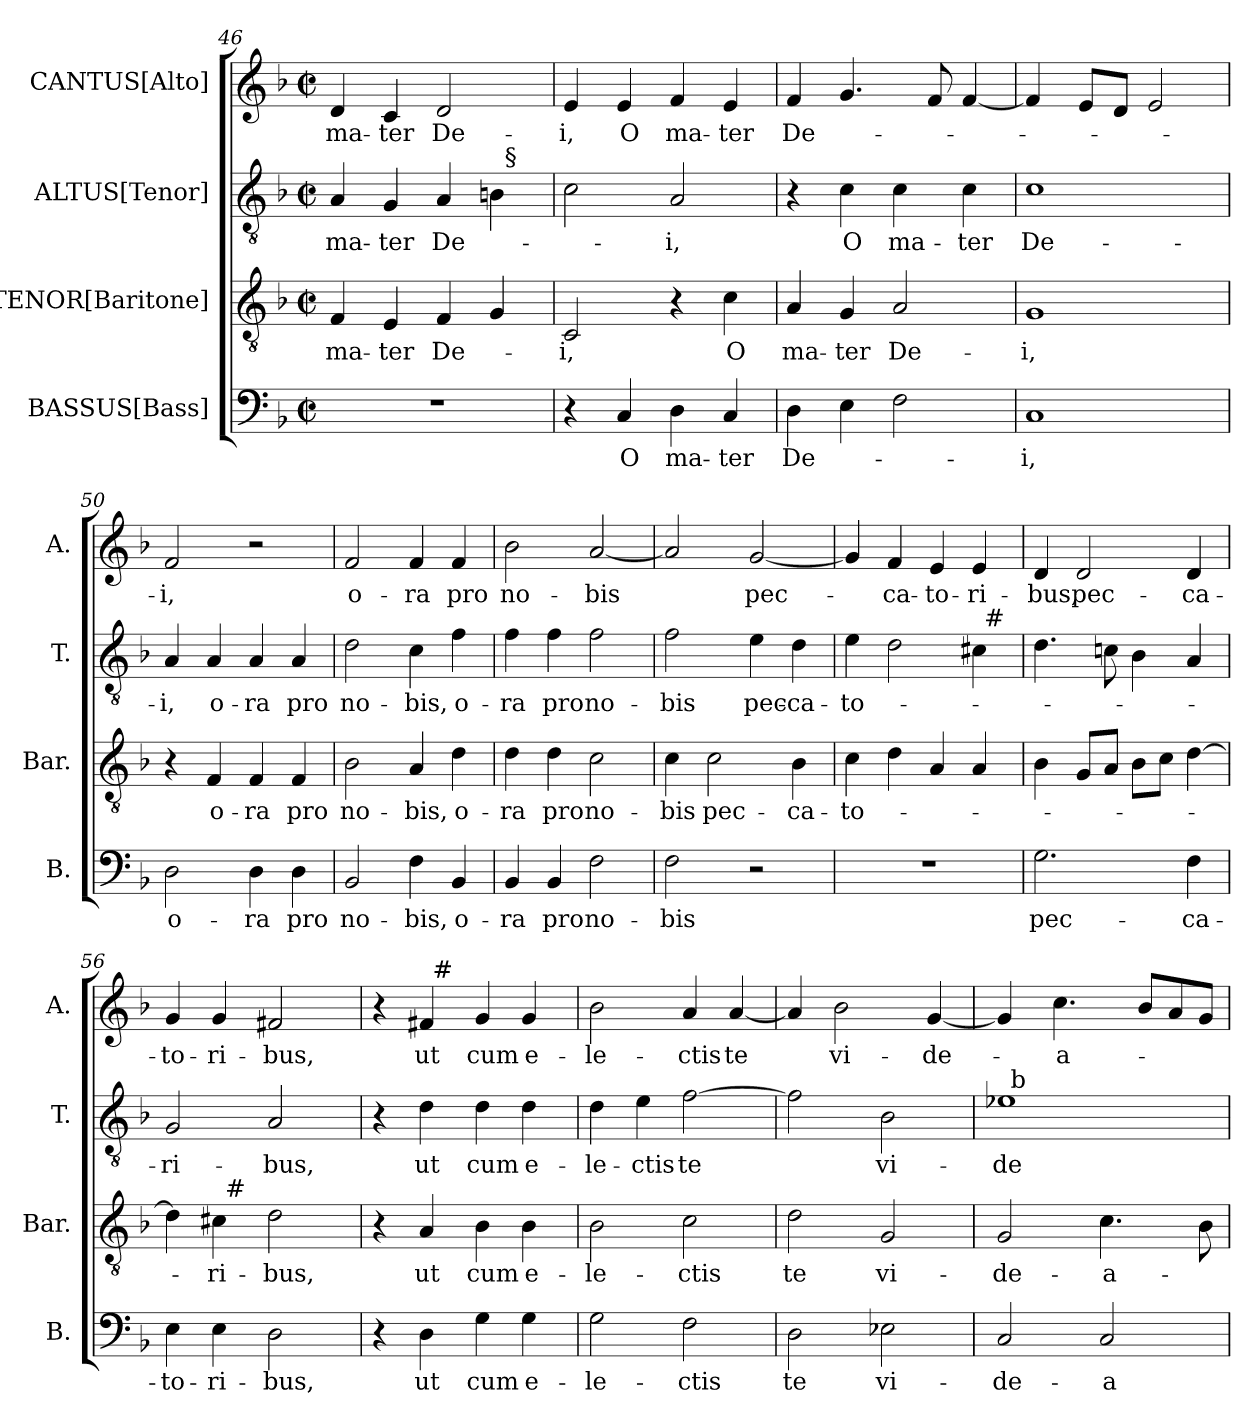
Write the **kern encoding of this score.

**kern	**text	**kern	**text	**kern	**text	**kern	**text
*part4	*part4	*part3	*part3	*part2	*part2	*part1	*part1
*staff4	*staff4	*staff3	*staff3	*staff2	*staff2	*staff1	*staff1
*I"BASSUS[Bass]	*	*I"TENOR[Baritone]	*	*I"ALTUS[Tenor]	*	*I"CANTUS[Alto]	*
*I'B.	*	*I'Bar.	*	*I'T.	*	*I'A.	*
!!LO:LB:g=z
*clefF4	*	*clefGv2	*	*clefGv2	*	*clefG2	*
*	*	*ITrd7c12	*	*ITrd7c12	*	*	*
*k[b-]	*	*k[b-]	*	*k[b-]	*	*k[b-]	*
*F:	*	*F:	*	*F:	*	*F:	*
*M2/2	*	*M2/2	*	*M2/2	*	*M2/2	*
*met(c|)	*	*met(c|)	*	*met(c|)	*	*met(c|)	*
=46	=46	=46	=46	=46	=46	=46	=46
!	!	!	!LO:LY:b	!	!LO:LY:b	!	!LO:LY:b
*	*	*	*	*^	*	*	*
1r	.	4FF/	ma-	4AA/	2ryy	ma-	4d/	ma-
!	!	!	!LO:LY:b	!	!	!LO:LY:b	!	!LO:LY:b
.	.	4EE/	-ter	4GG/	.	-ter	4c/	-ter
!	!	!	!LO:LY:b	!	!	!LO:LY:b	!	!LO:LY:b
.	.	4FF/	De-	4AA/	4ryy	De-	2d/	De-
.	.	4GG/	.	4BB\	32ryy	.	.	.
!	!	!	!	!	!LO:TX:a:t=§	!	!	!
.	.	.	.	.	8..ryy	.	.	.
=47	=47	=47	=47	=47	=47	=47	=47	=47
!	!	!	!LO:LY:b	!	!	!	!	!LO:LY:b
*	*	*	*	*v	*v	*	*	*
4r	.	2CC/	-i,	2C\	.	4e/	-i,
!	!LO:LY:b	!	!	!	!	!	!LO:LY:b
4C/	O	.	.	.	.	4e/	O
!	!LO:LY:b	!	!	!	!LO:LY:b	!	!LO:LY:b
4D\	ma-	4r	.	2AA/	-i,	4f/	ma-
!	!LO:LY:b	!	!LO:LY:b	!	!	!	!LO:LY:b
4C/	-ter	4C\	O	.	.	4e/	-ter
=48	=48	=48	=48	=48	=48	=48	=48
!	!LO:LY:b	!	!LO:LY:b	!	!	!	!LO:LY:b
4D\	De-	4AA/	ma-	4r	.	4f/	De-
!	!	!	!LO:LY:b	!	!LO:LY:b	!	!
4E\	.	4GG/	-ter	4C\	O	4.g/	.
!	!	!	!LO:LY:b	!	!LO:LY:b	!	!
2F\	.	2AA/	De-	4C\	ma-	.	.
.	.	.	.	.	.	8f/	.
!	!	!	!	!	!LO:LY:b	!	!
.	.	.	.	4C\	-ter	[<4f/	.
=49	=49	=49	=49	=49	=49	=49	=49
!	!LO:LY:b	!	!LO:LY:b	!	!LO:LY:b	!	!
1C	-i,	1GG	-i,	1C	De-	4f/]	.
.	.	.	.	.	.	8e/L	.
.	.	.	.	.	.	8d/J	.
.	.	.	.	.	.	2e/	.
=50	=50	=50	=50	=50	=50	=50	=50
!	!LO:LY:b	!	!	!	!LO:LY:b	!	!LO:LY:b
2D\	o-	4r	.	4AA/	-i,	2f/	-i,
!	!	!	!LO:LY:b	!	!LO:LY:b	!	!
.	.	4FF/	o-	4AA/	o-	.	.
!	!LO:LY:b	!	!LO:LY:b	!	!LO:LY:b	!	!
4D\	-ra	4FF/	-ra	4AA/	-ra	2r	.
!	!LO:LY:b	!	!LO:LY:b	!	!LO:LY:b	!	!
4D\	pro	4FF/	pro	4AA/	pro	.	.
=51	=51	=51	=51	=51	=51	=51	=51
!	!LO:LY:b	!	!LO:LY:b	!	!LO:LY:b	!	!LO:LY:b
2BB-/	no-	2BB-\	no-	2D\	no-	2f/	o-
!	!LO:LY:b	!	!LO:LY:b	!	!LO:LY:b	!	!LO:LY:b
4F\	-bis,	4AA/	-bis,	4C\	-bis,	4f/	-ra
!	!LO:LY:b	!	!LO:LY:b	!	!LO:LY:b	!	!LO:LY:b
4BB-/	o-	4D\	o-	4F\	o-	4f/	pro
=52	=52	=52	=52	=52	=52	=52	=52
!	!LO:LY:b	!	!LO:LY:b	!	!LO:LY:b	!	!LO:LY:b
4BB-/	-ra	4D\	-ra	4F\	-ra	2b-\	no-
!	!LO:LY:b	!	!LO:LY:b	!	!LO:LY:b	!	!
4BB-/	pro	4D\	pro	4F\	pro	.	.
!	!LO:LY:b	!	!LO:LY:b	!	!LO:LY:b	!	!LO:LY:b
2F\	no-	2C\	no-	2F\	no-	[<2a/	-bis
!!LO:LB:g=z
=53	=53	=53	=53	=53	=53	=53	=53
!	!LO:LY:b	!	!LO:LY:b	!	!LO:LY:b	!	!
2F\	-bis	4C\	-bis	2F\	-bis	2a/]	.
!	!	!	!LO:LY:b	!	!	!	!
.	.	2C\	pec-	.	.	.	.
!	!	!	!	!	!LO:LY:b	!	!LO:LY:b
2r	.	.	.	4E\	pec-	[<2g/	pec-
!	!	!	!LO:LY:b	!	!LO:LY:b	!	!
.	.	4BB-\	-ca-	4D\	-ca-	.	.
=54	=54	=54	=54	=54	=54	=54	=54
!	!	!	!LO:LY:b	!	!LO:LY:b	!	!
*	*	*	*	*^	*	*	*
1r	.	4C\	-to-	4E\	2ryy	-to-	4g/]	.
!	!	!	!	!	!	!	!	!LO:LY:b
.	.	4D\	.	2D\	.	.	4f/	-ca-
!	!	!	!	!	!	!	!	!LO:LY:b
.	.	4AA/	.	.	4ryy	.	4e/	-to-
!	!	!	!	!	!	!	!	!LO:LY:b
.	.	4AA/	.	4C#\	32ryy	.	4e/	-ri-
!	!	!	!	!	!LO:TX:a:t=#	!	!	!
.	.	.	.	.	8..ryy	.	.	.
=55	=55	=55	=55	=55	=55	=55	=55	=55
!	!LO:LY:b	!	!	!	!	!	!	!LO:LY:b
*	*	*	*	*v	*v	*	*	*
2.G\	pec-	4BB-\	.	4.D\	.	4d/	-bus,
!	!	!	!	!	!	!	!LO:LY:b
.	.	8GG/L	.	.	.	2d/	pec-
.	.	8AA/J	.	8Cn\	.	.	.
.	.	8BB-\L	.	4BB-\	.	.	.
.	.	8C\J	.	.	.	.	.
!	!LO:LY:b	!	!	!	!	!	!LO:LY:b
4F\	-ca-	[>4D\	.	4AA/	.	4d/	-ca-
=56	=56	=56	=56	=56	=56	=56	=56
!	!LO:LY:b	!	!	!	!LO:LY:b	!	!LO:LY:b
*	*	*^	*	*	*	*	*
4E\	-to-	4D\]	4ryy	.	2GG/	-ri-	4g/	-to-
!	!LO:LY:b	!	!	!LO:LY:b	!	!	!	!LO:LY:b
4E\	-ri-	4C#\	32ryy	-ri-	.	.	4g/	-ri-
!	!	!	!LO:TX:a:t=#	!	!	!	!	!
.	.	.	2ryy	.	.	.	.	.
!	!LO:LY:b	!	!	!LO:LY:b	!	!LO:LY:b	!	!LO:LY:b
2D\	-bus,	2D\	.	-bus,	2AA/	-bus,	2f#X/	-bus,
.	.	.	8..ryy	.	.	.	.	.
*	*	*v	*v	*	*	*	*	*
=57	=57	=57	=57	=57	=57	=57	=57
*	*	*	*	*	*	*^	*
4r	.	4r	.	4r	.	4r	4ryy	.
!	!LO:LY:b	!	!LO:LY:b	!	!LO:LY:b	!	!	!LO:LY:b
4D\	ut	4AA/	ut	4D\	ut	4f#/	32ryy	ut
!	!	!	!	!	!	!	!LO:TX:a:t=#	!
.	.	.	.	.	.	.	2ryy	.
!	!LO:LY:b	!	!LO:LY:b	!	!LO:LY:b	!	!	!LO:LY:b
4G\	cum	4BB-\	cum	4D\	cum	4g/	.	cum
!	!LO:LY:b	!	!LO:LY:b	!	!LO:LY:b	!	!	!LO:LY:b
4G\	e-	4BB-\	e-	4D\	e-	4g/	.	e-
.	.	.	.	.	.	.	8..ryy	.
=58	=58	=58	=58	=58	=58	=58	=58	=58
!	!LO:LY:b	!	!LO:LY:b	!	!LO:LY:b	!	!	!LO:LY:b
*	*	*	*	*	*	*v	*v	*
2G\	-le-	2BB-\	-le-	4D\	-le-	2b-\	-le-
!	!	!	!	!	!LO:LY:b	!	!
.	.	.	.	4E\	-ctis	.	.
!	!LO:LY:b	!	!LO:LY:b	!	!LO:LY:b	!	!LO:LY:b
2F\	-ctis	2C\	-ctis	[>2F\	te	4a/	-ctis
!	!	!	!	!	!	!	!LO:LY:b
.	.	.	.	.	.	[<4a/	te
=59	=59	=59	=59	=59	=59	=59	=59
!	!LO:LY:b	!	!LO:LY:b	!	!	!	!
2D\	te	2D\	te	2F\]	.	4a/]	.
!	!	!	!	!	!	!	!LO:LY:b
.	.	.	.	.	.	2b-\	vi-
!	!LO:LY:b	!	!LO:LY:b	!	!LO:LY:b	!	!
2E-X\	vi-	2GG/	vi-	2BB-\	vi-	.	.
!	!	!	!	!	!	!	!LO:LY:b
.	.	.	.	.	.	[<4g/	-de-
!!LO:PB:g=z
=60	=60	=60	=60	=60	=60	=60	=60
!	!LO:LY:b	!	!LO:LY:b	!	!LO:LY:b	!	!
*	*	*	*	*^	*	*	*
2C/	-de-	2GG/	-de-	1E-	32ryy	-de-	4g/]	.
!	!	!	!	!	!LO:TX:a:t=b	!	!	!
.	.	.	.	.	2ryy	.	.	.
!	!	!	!	!	!	!	!	!LO:LY:b
.	.	.	.	.	.	.	4.cc\	-a-
!	!LO:LY:b	!	!LO:LY:b	!	!	!	!	!
2C/	-a-	4.C\	-a-	.	.	.	.	.
.	.	.	.	.	4...ryy	.	.	.
.	.	.	.	.	.	.	8b-/L	.
.	.	.	.	.	.	.	8a/	.
.	.	8BB-\	.	.	.	.	8g/J	.
*	*	*	*	*v	*v	*	*	*
=	=	=	=	=	=	=	=
*-	*-	*-	*-	*-	*-	*-	*-
